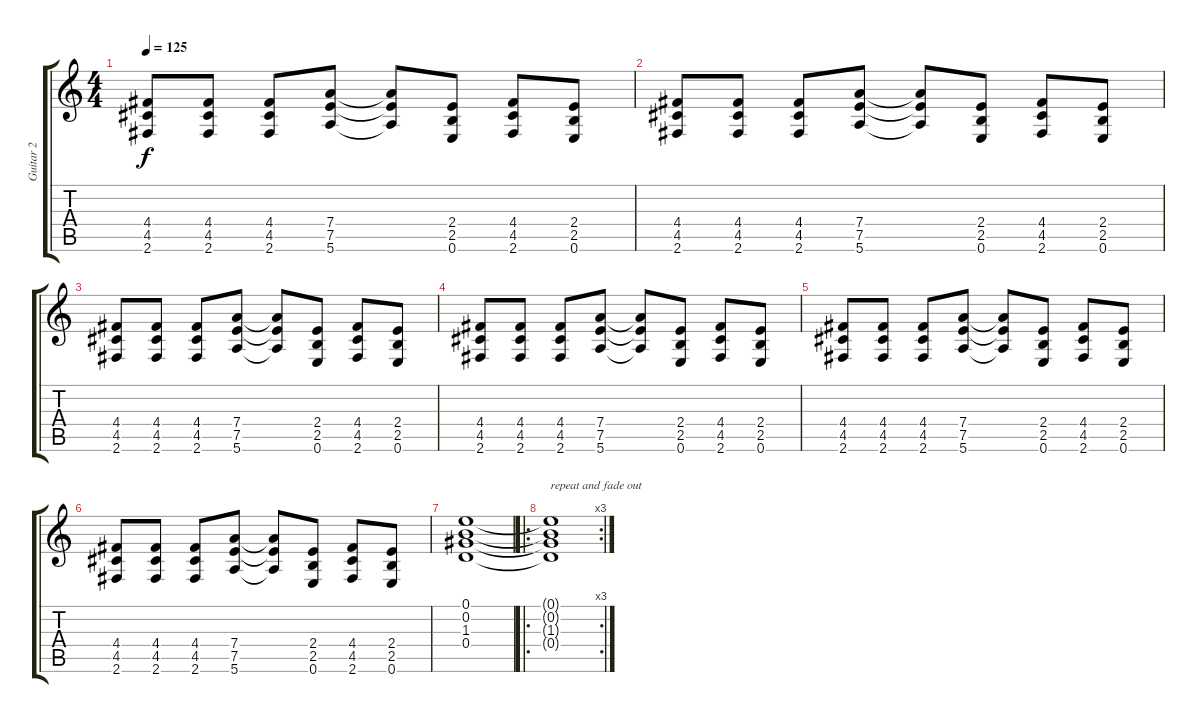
\track ("Guitar 2" "Guitar 2") {instrument electricguitarclean}
\staff {score tabs}
\tuning (E4 B3 G3 D3 A2 E2) {hide}
\ts (4 4)
\tempo 125
\clef g2
\ks c
(4.4 4.5 2.6).8{dy f} (4.4 4.5 2.6).8 (4.4 4.5 2.6).8 (7.4 7.5 5.6).8 (7.4{t} 7.5{t} 5.6{t}).8 (2.4 2.5 0.6).8 (4.4 4.5 2.6).8 (2.4 2.5 0.6).8 |
(4.4 4.5 2.6).8 (4.4 4.5 2.6).8 (4.4 4.5 2.6).8 (7.4 7.5 5.6).8 (7.4{t} 7.5{t} 5.6{t}).8 (2.4 2.5 0.6).8 (4.4 4.5 2.6).8 (2.4 2.5 0.6).8 |
(4.4 4.5 2.6).8 (4.4 4.5 2.6).8 (4.4 4.5 2.6).8 (7.4 7.5 5.6).8 (7.4{t} 7.5{t} 5.6{t}).8 (2.4 2.5 0.6).8 (4.4 4.5 2.6).8 (2.4 2.5 0.6).8 |
(4.4 4.5 2.6).8 (4.4 4.5 2.6).8 (4.4 4.5 2.6).8 (7.4 7.5 5.6).8 (7.4{t} 7.5{t} 5.6{t}).8 (2.4 2.5 0.6).8 (4.4 4.5 2.6).8 (2.4 2.5 0.6).8 |
(4.4 4.5 2.6).8 (4.4 4.5 2.6).8 (4.4 4.5 2.6).8 (7.4 7.5 5.6).8 (7.4{t} 7.5{t} 5.6{t}).8 (2.4 2.5 0.6).8 (4.4 4.5 2.6).8 (2.4 2.5 0.6).8 |
(4.4 4.5 2.6).8 (4.4 4.5 2.6).8 (4.4 4.5 2.6).8 (7.4 7.5 5.6).8 (7.4{t} 7.5{t} 5.6{t}).8 (2.4 2.5 0.6).8 (4.4 4.5 2.6).8 (2.4 2.5 0.6).8 |
(0.1 0.2 1.3 0.4).1 |
\ro
\rc 3
(0.1{t} 0.2{t} 1.3{t} 0.4{t}).1{txt "repeat and fade out"}
